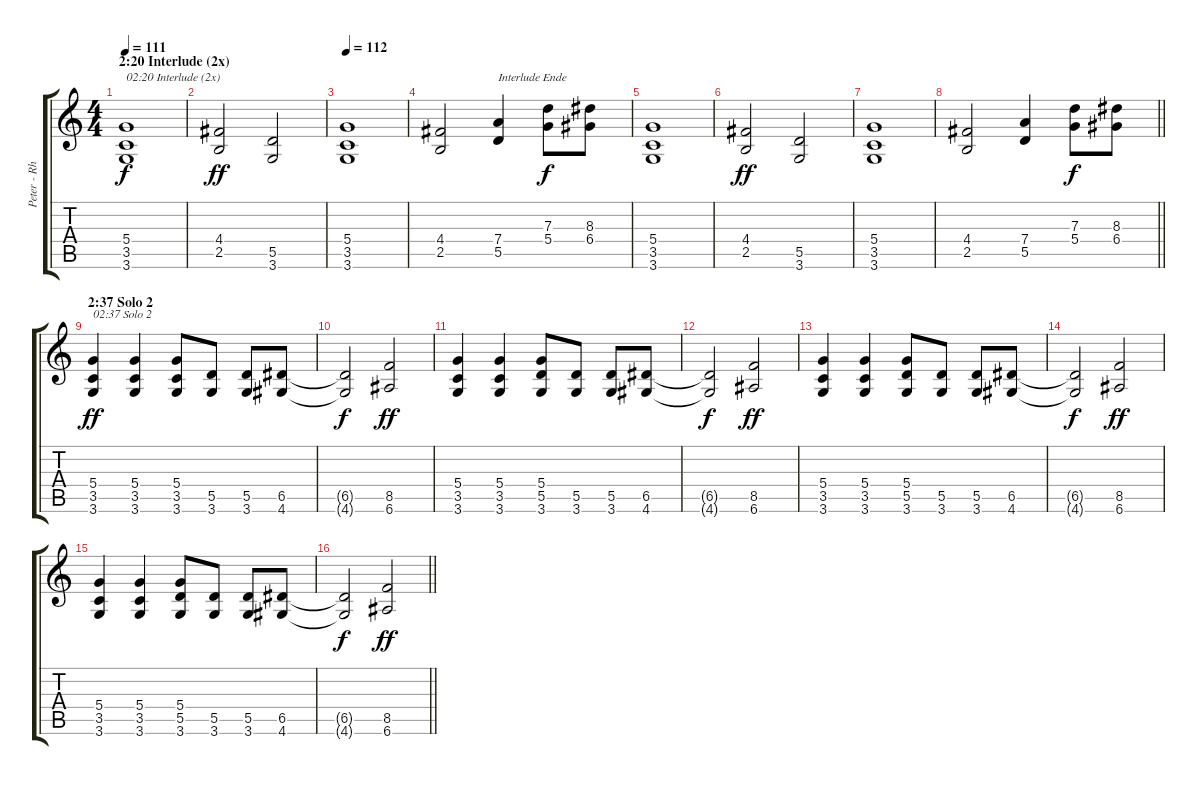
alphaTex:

\track ("Peter - Rhythm Guitar (E-Tuning) MUTED!!" "Peter - Rh") {mute instrument overdrivenguitar}
\staff {score tabs}
\tuning (E4 B3 G3 D3 A2 E2) {hide}
\ts (4 4)
\section ("" "2:20 Interlude (2x)")
\tempo 111
\clef g2
\ks c
(5.4 3.5 3.6).1{txt "02:20 Interlude (2x)" dy f} |
(4.4 2.5).2{dy ff} (5.5 3.6).2 |
\tempo 112
(5.4 3.5 3.6).1 |
(4.4 2.5).2 (7.4 5.5).4{txt "Interlude Ende"} (7.3 5.4).8{dy f} (8.3 6.4).8 |
(5.4 3.5 3.6).1 |
(4.4 2.5).2{dy ff} (5.5 3.6).2 |
(5.4 3.5 3.6).1 |
\barLineRight lightlight
(4.4 2.5).2 (7.4 5.5).4 (7.3 5.4).8{dy f} (8.3 6.4).8 |
\section ("" "2:37 Solo 2")
(5.4 3.5 3.6).4{txt "02:37 Solo 2" dy ff} (5.4 3.5 3.6).4 (5.4 3.5 3.6).8 (5.5 3.6).8 (5.5 3.6).8 (6.5 4.6).8 |
(6.5{t} 4.6{t}).2{dy f} (8.5 6.6).2{dy ff} |
(5.4 3.5 3.6).4 (5.4 3.5 3.6).4 (5.4 5.5 3.6).8 (5.5 3.6).8 (5.5 3.6).8 (6.5 4.6).8 |
(6.5{t} 4.6{t}).2{dy f} (8.5 6.6).2{dy ff} |
(5.4 3.5 3.6).4 (5.4 3.5 3.6).4 (5.4 5.5 3.6).8 (5.5 3.6).8 (5.5 3.6).8 (6.5 4.6).8 |
(6.5{t} 4.6{t}).2{dy f} (8.5 6.6).2{dy ff} |
(5.4 3.5 3.6).4 (5.4 3.5 3.6).4 (5.4 5.5 3.6).8 (5.5 3.6).8 (5.5 3.6).8 (6.5 4.6).8 |
\barLineRight lightlight
(6.5{t} 4.6{t}).2{dy f} (8.5 6.6).2{dy ff}
